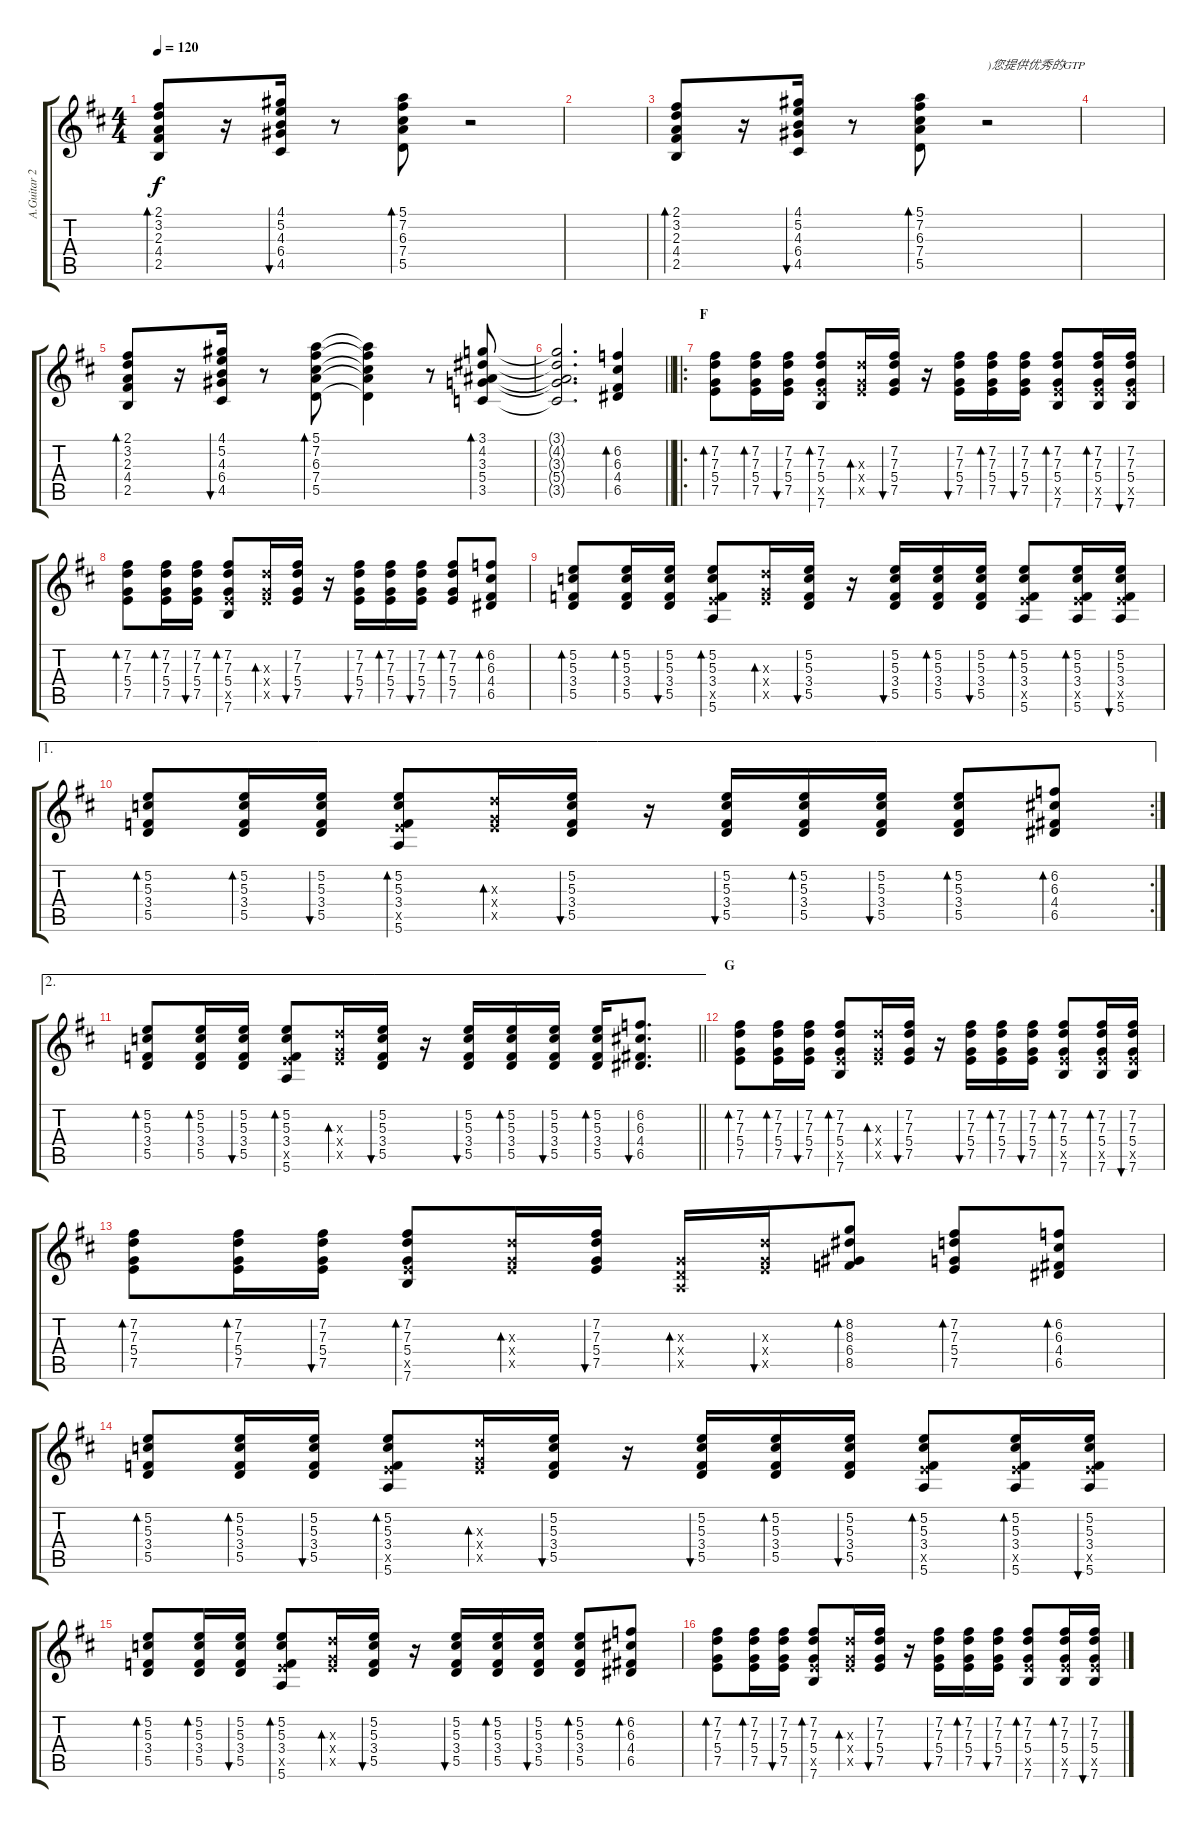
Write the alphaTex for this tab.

\track ("A.Guitar 2" "A.Guitar 2") {instrument acousticguitarsteel}
\staff {score tabs}
\tuning (E4 B3 G3 D3 A2 E2) {hide}
\ts (4 4)
\tempo 120
\clef g2
\ks d
(2.1 3.2 2.3 4.4 2.5).8{bd 30 dy f} r.16 (4.1 5.2 4.3 6.4 4.5).16{bu 30} r.8 (5.1 7.2 6.3 7.4 5.5).8{bd 30} r.2 |
|
(2.1 3.2 2.3 4.4 2.5).8{bd 30} r.16 (4.1 5.2 4.3 6.4 4.5).16{bu 30} r.8 (5.1 7.2 6.3 7.4 5.5).8{bd 30} r.2{txt ")您提供优秀的GTP"} |
|
(2.1 3.2 2.3 4.4 2.5).8{bd 30} r.16 (4.1 5.2 4.3 6.4 4.5).16{bu 30} r.8 (5.1 7.2 6.3 7.4 5.5).8{bd 30} (5.1{t} 7.2{t} 6.3{t} 7.4{t} 5.5{t}).4 r.8 (3.1 4.2 3.3 5.4 3.5).8{bd 30} |
\barLineRight lightlight
(3.1{t} 4.2{t} 3.3{t} 5.4{t} 3.5{t}).2{d} (6.2 6.3 4.4 6.5).4{bd 30} |
\ro
\section ("" "F")
(7.2 7.3 5.4 7.5).8{bd 30} (7.2 7.3 5.4 7.5).16{bd 30} (7.2 7.3 5.4 7.5).16{bu 30} (7.2 7.3 5.4 7.5{x} 7.6).8{bd 30} (7.3{x} 5.4{x} 7.5{x}).16{bd 30} (7.2 7.3 5.4 7.5).16{bu 30} r.16 (7.2 7.3 5.4 7.5).16{bu 30} (7.2 7.3 5.4 7.5).16{bd 30} (7.2 7.3 5.4 7.5).16{bu 30} (7.2 7.3 5.4 7.5{x} 7.6).8{bd 30} (7.2 7.3 5.4 7.5{x} 7.6).16{bd 30} (7.2 7.3 5.4 7.5{x} 7.6).16{bu 30} |
(7.2 7.3 5.4 7.5).8{bd 30} (7.2 7.3 5.4 7.5).16{bd 30} (7.2 7.3 5.4 7.5).16{bu 30} (7.2 7.3 5.4 7.5{x} 7.6).8{bd 30} (7.3{x} 5.4{x} 7.5{x}).16{bd 30} (7.2 7.3 5.4 7.5).16{bu 30} r.16 (7.2 7.3 5.4 7.5).16{bu 30} (7.2 7.3 5.4 7.5).16{bd 30} (7.2 7.3 5.4 7.5).16{bu 30} (7.2 7.3 5.4 7.5).8{bd 30} (6.2 6.3 4.4 6.5).8{bd 30} |
(5.2 5.3 3.4 5.5).8{bd 30} (5.2 5.3 3.4 5.5).16{bd 30} (5.2 5.3 3.4 5.5).16{bu 30} (5.2 5.3 3.4 7.5{x} 5.6).8{bd 30} (7.3{x} 5.4{x} 7.5{x}).16{bd 30} (5.2 5.3 3.4 5.5).16{bu 30} r.16 (5.2 5.3 3.4 5.5).16{bu 30} (5.2 5.3 3.4 5.5).16{bd 30} (5.2 5.3 3.4 5.5).16{bu 30} (5.2 5.3 3.4 7.5{x} 5.6).8{bd 30} (5.2 5.3 3.4 7.5{x} 5.6).16{bd 30} (5.2 5.3 3.4 7.5{x} 5.6).16{bu 30} |
\ae 1
\rc 2
(5.2 5.3 3.4 5.5).8{bd 30} (5.2 5.3 3.4 5.5).16{bd 30} (5.2 5.3 3.4 5.5).16{bu 30} (5.2 5.3 3.4 7.5{x} 5.6).8{bd 30} (7.3{x} 5.4{x} 7.5{x}).16{bd 30} (5.2 5.3 3.4 5.5).16{bu 30} r.16 (5.2 5.3 3.4 5.5).16{bu 30} (5.2 5.3 3.4 5.5).16{bd 30} (5.2 5.3 3.4 5.5).16{bu 30} (5.2 5.3 3.4 5.5).8{bd 30} (6.2 6.3 4.4 6.5).8{bd 30} |
\ae 2
\barLineRight lightlight
(5.2 5.3 3.4 5.5).8{bd 30} (5.2 5.3 3.4 5.5).16{bd 30} (5.2 5.3 3.4 5.5).16{bu 30} (5.2 5.3 3.4 7.5{x} 5.6).8{bd 30} (7.3{x} 5.4{x} 7.5{x}).16{bd 30} (5.2 5.3 3.4 5.5).16{bu 30} r.16 (5.2 5.3 3.4 5.5).16{bu 30} (5.2 5.3 3.4 5.5).16{bd 30} (5.2 5.3 3.4 5.5).16{bu 30} (5.2 5.3 3.4 5.5).16{bd 30} (6.2 6.3 4.4 6.5).8{d bu 30} |
\section ("" "G")
(7.2 7.3 5.4 7.5).8{bd 30} (7.2 7.3 5.4 7.5).16{bd 30} (7.2 7.3 5.4 7.5).16{bu 30} (7.2 7.3 5.4 7.5{x} 7.6).8{bd 30} (7.3{x} 5.4{x} 7.5{x}).16{bd 30} (7.2 7.3 5.4 7.5).16{bu 30} r.16 (7.2 7.3 5.4 7.5).16{bu 30} (7.2 7.3 5.4 7.5).16{bd 30} (7.2 7.3 5.4 7.5).16{bu 30} (7.2 7.3 5.4 7.5{x} 7.6).8{bd 30} (7.2 7.3 5.4 7.5{x} 7.6).16{bd 30} (7.2 7.3 5.4 7.5{x} 7.6).16{bu 30} |
(7.2 7.3 5.4 7.5).8{bd 30} (7.2 7.3 5.4 7.5).16{bd 30} (7.2 7.3 5.4 7.5).16{bu 30} (7.2 7.3 5.4 7.5{x} 7.6).8{bd 30} (7.3{x} 5.4{x} 7.5{x}).16{bd 30} (7.2 7.3 5.4 7.5).16{bu 30} (0.3{x} 0.4{x} 0.5{x}).16{bd 30} (7.3{x} 5.4{x} 7.5{x}).16{bu 30} (8.2 8.3 6.4 8.5).8{bd 30} (7.2 7.3 5.4 7.5).8{bd 30} (6.2 6.3 4.4 6.5).8{bd 30} |
(5.2 5.3 3.4 5.5).8{bd 30} (5.2 5.3 3.4 5.5).16{bd 30} (5.2 5.3 3.4 5.5).16{bu 30} (5.2 5.3 3.4 7.5{x} 5.6).8{bd 30} (7.3{x} 5.4{x} 7.5{x}).16{bd 30} (5.2 5.3 3.4 5.5).16{bu 30} r.16 (5.2 5.3 3.4 5.5).16{bu 30} (5.2 5.3 3.4 5.5).16{bd 30} (5.2 5.3 3.4 5.5).16{bu 30} (5.2 5.3 3.4 7.5{x} 5.6).8{bd 30} (5.2 5.3 3.4 7.5{x} 5.6).16{bd 30} (5.2 5.3 3.4 7.5{x} 5.6).16{bu 30} |
(5.2 5.3 3.4 5.5).8{bd 30} (5.2 5.3 3.4 5.5).16{bd 30} (5.2 5.3 3.4 5.5).16{bu 30} (5.2 5.3 3.4 7.5{x} 5.6).8{bd 30} (7.3{x} 5.4{x} 7.5{x}).16{bd 30} (5.2 5.3 3.4 5.5).16{bu 30} r.16 (5.2 5.3 3.4 5.5).16{bu 30} (5.2 5.3 3.4 5.5).16{bd 30} (5.2 5.3 3.4 5.5).16{bu 30} (5.2 5.3 3.4 5.5).8{bd 30} (6.2 6.3 4.4 6.5).8{bd 30} |
(7.2 7.3 5.4 7.5).8{bd 30} (7.2 7.3 5.4 7.5).16{bd 30} (7.2 7.3 5.4 7.5).16{bu 30} (7.2 7.3 5.4 7.5{x} 7.6).8{bd 30} (7.3{x} 5.4{x} 7.5{x}).16{bd 30} (7.2 7.3 5.4 7.5).16{bu 30} r.16 (7.2 7.3 5.4 7.5).16{bu 30} (7.2 7.3 5.4 7.5).16{bd 30} (7.2 7.3 5.4 7.5).16{bu 30} (7.2 7.3 5.4 7.5{x} 7.6).8{bd 30} (7.2 7.3 5.4 7.5{x} 7.6).16{bd 30} (7.2 7.3 5.4 7.5{x} 7.6).16{bu 30}
